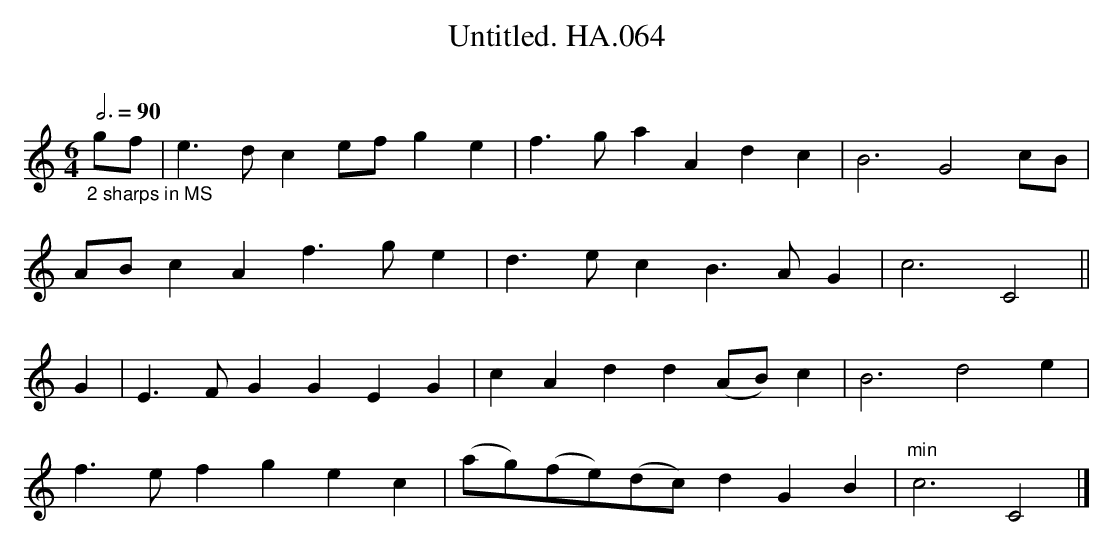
X:1
T:Untitled. HA.064
M:6/4
L:1/4
Q:3/4=90
O:
K:C
"_2 sharps in MS"g/f/|e>dc e/f/ge|f>ga Adc|B3 G2c/B/|
A/B/cA f>ge|d>ec B>AG|c3C2||
G|E>FG GEG|cAd d(A/B/)c|B3d2e|
f>ef gec|(a/g/)(f/e/)(d/c/) dGB|"min"c3 C2|]
